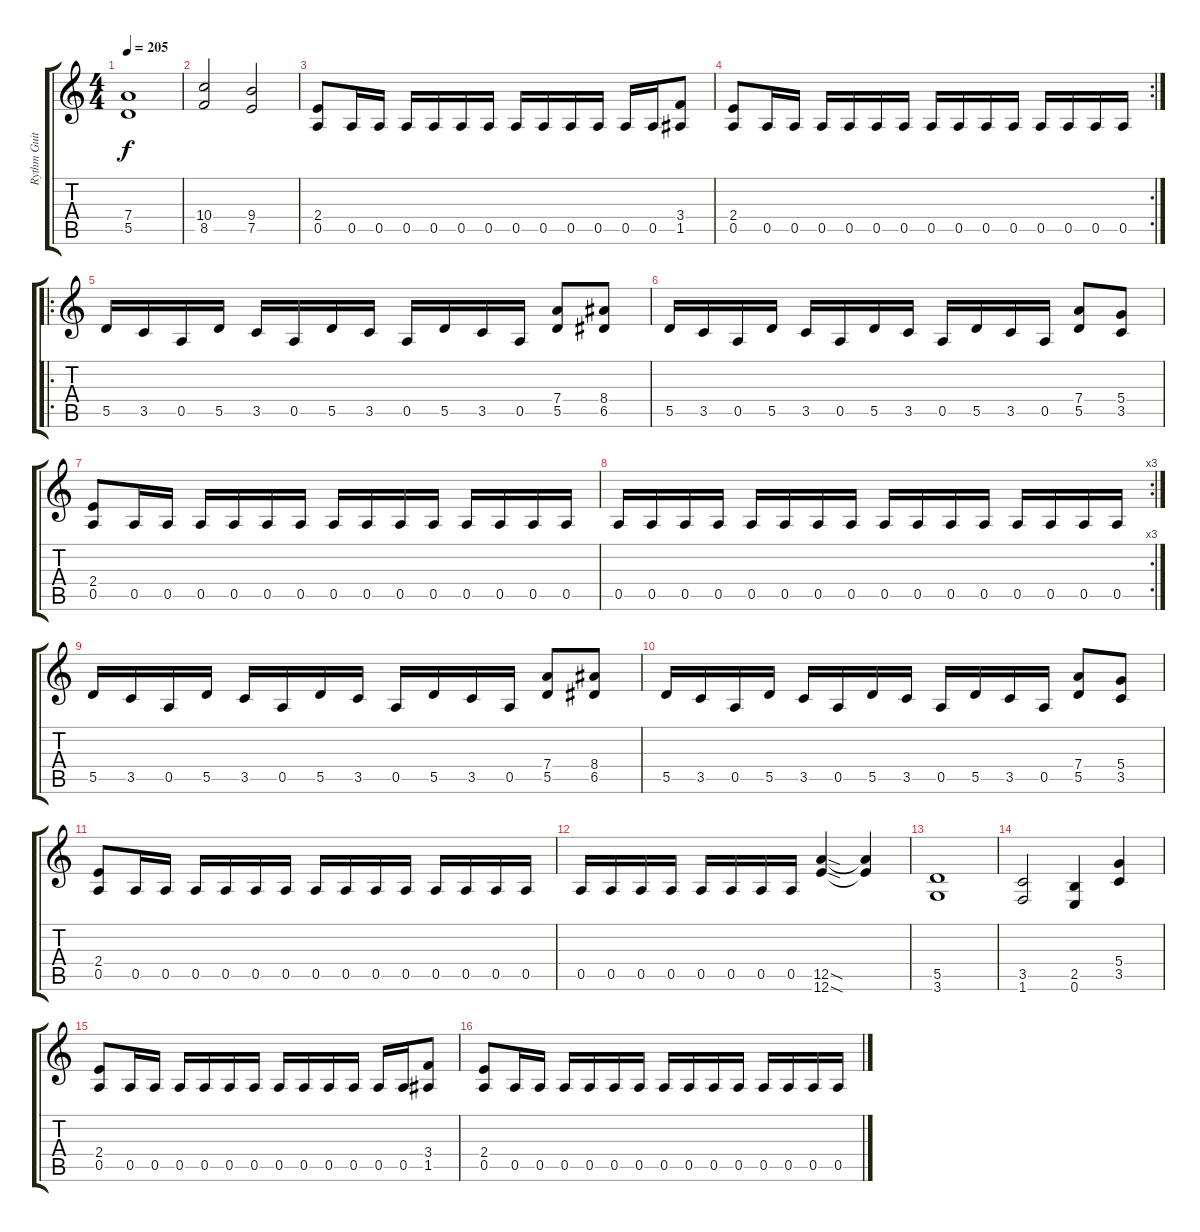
\track ("Rythm Guitar" "Rythm Guit") {instrument distortionguitar}
\staff {score tabs}
\tuning (E4 B3 G3 D3 A2 E2) {hide}
\ts (4 4)
\tempo 205
\clef g2
\ks c
(7.4 5.5).1{dy f} |
(10.4 8.5).2 (9.4 7.5).2 |
(2.4 0.5).8 0.5.16 0.5.16 0.5.16 0.5.16 0.5.16 0.5.16 0.5.16 0.5.16 0.5.16 0.5.16 0.5.16 0.5.16 (3.4 1.5).8 |
\rc 2
(2.4 0.5).8 0.5.16 0.5.16 0.5.16 0.5.16 0.5.16 0.5.16 0.5.16 0.5.16 0.5.16 0.5.16 0.5.16 0.5.16 0.5.16 0.5.16 |
\ro
5.5.16 3.5.16 0.5.16 5.5.16 3.5.16 0.5.16 5.5.16 3.5.16 0.5.16 5.5.16 3.5.16 0.5.16 (7.4 5.5).8 (8.4 6.5).8 |
5.5.16 3.5.16 0.5.16 5.5.16 3.5.16 0.5.16 5.5.16 3.5.16 0.5.16 5.5.16 3.5.16 0.5.16 (7.4 5.5).8 (5.4 3.5).8 |
(2.4 0.5).8 0.5.16 0.5.16 0.5.16 0.5.16 0.5.16 0.5.16 0.5.16 0.5.16 0.5.16 0.5.16 0.5.16 0.5.16 0.5.16 0.5.16 |
\rc 3
0.5.16 0.5.16 0.5.16 0.5.16 0.5.16 0.5.16 0.5.16 0.5.16 0.5.16 0.5.16 0.5.16 0.5.16 0.5.16 0.5.16 0.5.16 0.5.16 |
5.5.16 3.5.16 0.5.16 5.5.16 3.5.16 0.5.16 5.5.16 3.5.16 0.5.16 5.5.16 3.5.16 0.5.16 (7.4 5.5).8 (8.4 6.5).8 |
5.5.16 3.5.16 0.5.16 5.5.16 3.5.16 0.5.16 5.5.16 3.5.16 0.5.16 5.5.16 3.5.16 0.5.16 (7.4 5.5).8 (5.4 3.5).8 |
(2.4 0.5).8 0.5.16 0.5.16 0.5.16 0.5.16 0.5.16 0.5.16 0.5.16 0.5.16 0.5.16 0.5.16 0.5.16 0.5.16 0.5.16 0.5.16 |
0.5.16 0.5.16 0.5.16 0.5.16 0.5.16 0.5.16 0.5.16 0.5.16 (12.5{sod} 12.6{sod}).4 (12.5{t} 12.6{t}).4 |
(5.5 3.6).1 |
(3.5 1.6).2 (2.5 0.6).4 (5.4 3.5).4 |
(2.4 0.5).8 0.5.16 0.5.16 0.5.16 0.5.16 0.5.16 0.5.16 0.5.16 0.5.16 0.5.16 0.5.16 0.5.16 0.5.16 (3.4 1.5).8 |
(2.4 0.5).8 0.5.16 0.5.16 0.5.16 0.5.16 0.5.16 0.5.16 0.5.16 0.5.16 0.5.16 0.5.16 0.5.16 0.5.16 0.5.16 0.5.16
